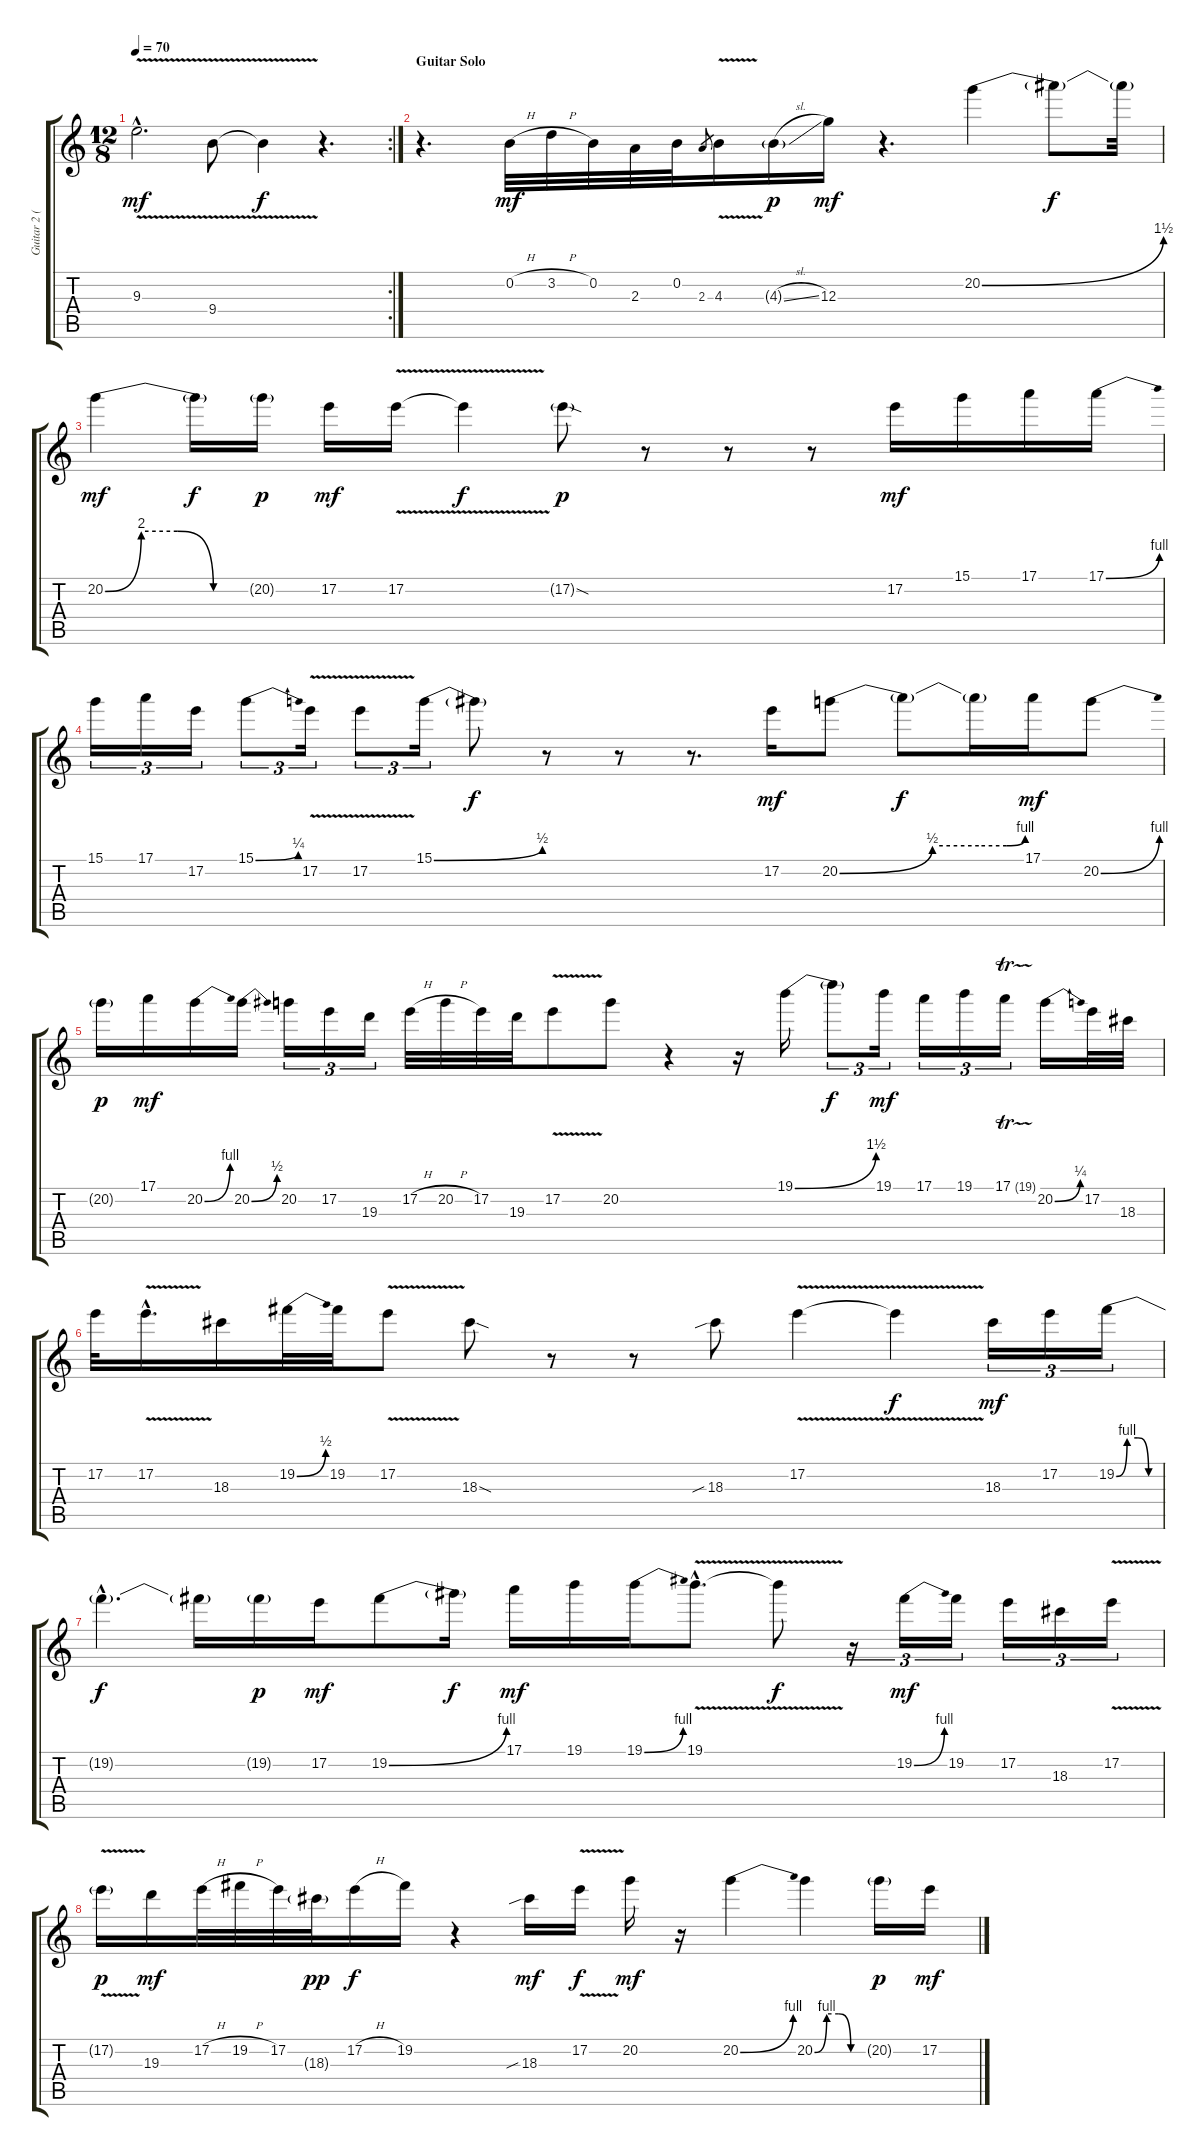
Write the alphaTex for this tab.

\track ("Guitar 2 (Lead/Solo)" "Guitar 2 (") {instrument distortionguitar}
\staff {score tabs}
\tuning (E4 B3 G3 D3 A2 E2) {hide}
\rc 2
\ts (12 8)
\tempo 70
\clef g2
\ks c
9.3{v hac}.2{d dy mf} 9.4{v}.8 9.4{t}.4{dy f} r.4{d} |
\section ("" "Guitar Solo")
r.4{d} 0.2{h}.32{dy mf} 3.2{h}.32 0.2.32 2.3.32 0.2.32 2.3.8{gr} 4.3{v}.16 4.3{sl g}.16{dy p} 12.3.16{dy mf} r.4{d} 20.2{be (bend 0 0 60 6)}.4 20.2{t}.8{dy f} 20.2{t}.32 |
20.2{be (custom 0 0 15 8 30 8 45 0 60 0)}.4{dy mf} 20.2{t}.16{dy f} 20.2{g}.16{dy p} 17.2.16{dy mf} 17.2{v}.16 17.2{t}.4{dy f} 17.2{sod g}.8{dy p} r.8 r.8 r.8 17.2.16{dy mf} 15.1.16 17.1.16 17.1{be (bend 0 0 60 4)}.16 |
15.1.16{tu (3 2)} 17.1.16{tu (3 2)} 17.2.16{tu (3 2)} 15.1{be (bend 0 0 60 1)}.8{tu (3 2)} 17.2{v}.16{tu (3 2)} 17.2{v}.8{tu (3 2)} 15.1{be (bend 0 0 60 2)}.16{tu (3 2)} 15.1{t}.8{dy f} r.8 r.8 r.8{d} 17.2.16{dy mf} 20.2{be (custom 0 0 30 2 45 2 54 2 60 4)}.8 20.2{t}.8{dy f} 20.2{t}.16 17.1.16{dy mf} 20.2{be (bend 0 0 60 4)}.8 |
20.2{g}.16{dy p} 17.1.16{dy mf} 20.2{be (bend 0 0 60 4)}.16 20.2{be (bend 0 0 60 2)}.16 20.2.16{tu (3 2)} 17.2.16{tu (3 2)} 19.3.16{tu (3 2)} 17.2{h}.32 20.2{h}.32 17.2.32 19.3.32 17.2{v}.8 20.2.8 r.4 r.16 19.1{be (bend 0 0 60 6)}.16 19.1{t}.8{tu (3 2) dy f} 19.1.16{tu (3 2) dy mf} 17.1.16{tu (3 2)} 19.1.16{tu (3 2)} 17.1{tr (19 32)}.16{tu (3 2)} 20.2{be (bend 0 0 60 1)}.16 17.2.32 18.3.32 |
17.2.32 17.2{v hac}.16{d} 18.3.16 19.2{be (bend 0 0 60 2)}.32 19.2.32 17.2{v}.8 18.3{sod}.8 r.8 r.8 18.3{sib}.8 17.2{v}.4 17.2{t}.4{dy f} 18.3.16{tu (3 2) dy mf} 17.2.16{tu (3 2)} 19.2{be (custom 0 0 15 4 30 4 45 0 60 0)}.16{tu (3 2)} |
19.2{hac t}.4{d dy f} 19.2{t}.16 19.2{g}.16{dy p} 17.2.16{dy mf} 19.2{be (bend 0 0 60 4)}.8 19.2{t}.16{dy f} 17.1.16{dy mf} 19.1.16 19.1{be (bend 0 0 60 4)}.16 19.1{v hac}.8{d} 19.1{t}.8{dy f} r.16{tu (3 2)} 19.2{be (bend 0 0 60 4)}.16{tu (3 2) dy mf} 19.2.16{tu (3 2)} 17.2.16{tu (3 2)} 18.3.16{tu (3 2)} 17.2{v}.16{tu (3 2)} |
17.2{v g}.16{dy p} 19.3.16{dy mf} 17.2{h}.32 19.2{h}.32 17.2.32 18.3{g}.32{dy pp} 17.2{h}.16{dy f} 19.2.16 r.4 18.3{sib}.16{dy mf} 17.2{v}.16{dy f} 20.2.16{dy mf} r.16 20.2{be (bend 0 0 60 4)}.4 20.2{be (custom 0 0 15 4 30 4 45 0 60 0)}.4 20.2{g}.16{dy p} 17.2.16{dy mf}
